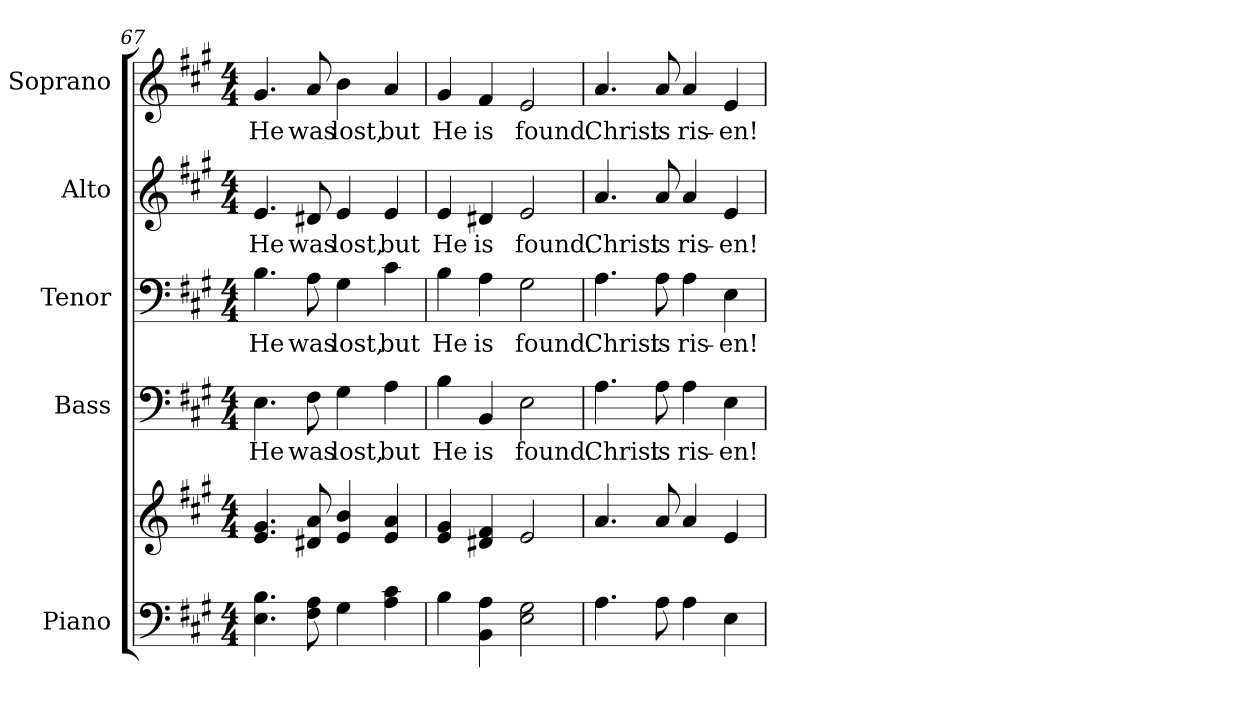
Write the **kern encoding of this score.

**kern	**kern	**kern	**text	**kern	**text	**kern	**text	**kern	**text
*part5	*part5	*part4	*part4	*part3	*part3	*part2	*part2	*part1	*part1
*staff6	*staff5	*staff4	*staff4	*staff3	*staff3	*staff2	*staff2	*staff1	*staff1
*I"Piano	*	*I"Bass	*	*I"Tenor	*	*I"Alto	*	*I"Soprano	*
*I'Pno.	*	*I'B.	*	*I'T.	*	*I'A.	*	*I'S.	*
*clefF4	*clefG2	*clefF4	*	*clefF4	*	*clefG2	*	*clefG2	*
*k[f#c#g#]	*k[f#c#g#]	*k[f#c#g#]	*	*k[f#c#g#]	*	*k[f#c#g#]	*	*k[f#c#g#]	*
*A:	*A:	*A:	*	*A:	*	*A:	*	*A:	*
*M4/4	*M4/4	*M4/4	*	*M4/4	*	*M4/4	*	*M4/4	*
=67	=67	=67	=67	=67	=67	=67	=67	=67	=67
!	!	!	!LO:LY:b:color=#000000	!	!	!	!	!	!
!	!	!	!	!	!LO:LY:b:color=#000000	!	!	!	!
!	!	!	!	!	!	!	!LO:LY:b:color=#000000	!	!
!	!	!	!	!	!	!	!	!	!LO:LY:b:color=#000000
4.Ei\ 4.Bi	4.ei/ 4.g#i	4.Ei\	He	4.Bi\	He	4.ei/	He	4.g#i/	He
!	!	!	!LO:LY:b:color=#000000	!	!	!	!	!	!
!	!	!	!	!	!LO:LY:b:color=#000000	!	!	!	!
!	!	!	!	!	!	!	!LO:LY:b:color=#000000	!	!
!	!	!	!	!	!	!	!	!	!LO:LY:b:color=#000000
8F#i\ 8Ai	8d#Xi/ 8ai	8F#i\	was	8Ai\	was	8d#Xi/	was	8ai/	was
!	!	!	!LO:LY:b:color=#000000	!	!	!	!	!	!
!	!	!	!	!	!LO:LY:b:color=#000000	!	!	!	!
!	!	!	!	!	!	!	!LO:LY:b:color=#000000	!	!
!	!	!	!	!	!	!	!	!	!LO:LY:b:color=#000000
4G#i\	4ei/ 4bi	4G#i\	lost,	4G#i\	lost,	4ei/	lost,	4bi\	lost,
!	!	!	!LO:LY:b:color=#000000	!	!	!	!	!	!
!	!	!	!	!	!LO:LY:b:color=#000000	!	!	!	!
!	!	!	!	!	!	!	!LO:LY:b:color=#000000	!	!
!	!	!	!	!	!	!	!	!	!LO:LY:b:color=#000000
4Ai\ 4c#i	4ei/ 4ai	4Ai\	but	4c#i\	but	4ei/	but	4ai/	but
!!LO:PB:g=z
=68	=68	=68	=68	=68	=68	=68	=68	=68	=68
!	!	!	!LO:LY:b:color=#000000	!	!	!	!	!	!
!	!	!	!	!	!LO:LY:b:color=#000000	!	!	!	!
!	!	!	!	!	!	!	!LO:LY:b:color=#000000	!	!
!	!	!	!	!	!	!	!	!	!LO:LY:b:color=#000000
4Bi\	4ei/ 4g#i	4Bi\	He	4Bi\	He	4ei/	He	4g#i/	He
!	!	!	!LO:LY:b:color=#000000	!	!	!	!	!	!
!	!	!	!	!	!LO:LY:b:color=#000000	!	!	!	!
!	!	!	!	!	!	!	!LO:LY:b:color=#000000	!	!
!	!	!	!	!	!	!	!	!	!LO:LY:b:color=#000000
4BBi\ 4Ai	4d#Xi/ 4f#i	4BBi/	is	4Ai\	is	4d#Xi/	is	4f#i/	is
!	!	!	!LO:LY:b:color=#000000	!	!	!	!	!	!
!	!	!	!	!	!LO:LY:b:color=#000000	!	!	!	!
!	!	!	!	!	!	!	!LO:LY:b:color=#000000	!	!
!	!	!	!	!	!	!	!	!	!LO:LY:b:color=#000000
2Ei\ 2G#i	2ei/	2Ei\	found.	2G#i\	found.	2ei/	found.	2ei/	found.
=69	=69	=69	=69	=69	=69	=69	=69	=69	=69
!	!	!	!LO:LY:b:color=#000000	!	!	!	!	!	!
!	!	!	!	!	!LO:LY:b:color=#000000	!	!	!	!
!	!	!	!	!	!	!	!LO:LY:b:color=#000000	!	!
!	!	!	!	!	!	!	!	!	!LO:LY:b:color=#000000
4.Ai\	4.ai/	4.Ai\	Christ	4.Ai\	Christ	4.ai/	Christ	4.ai/	Christ
!	!	!	!LO:LY:b:color=#000000	!	!	!	!	!	!
!	!	!	!	!	!LO:LY:b:color=#000000	!	!	!	!
!	!	!	!	!	!	!	!LO:LY:b:color=#000000	!	!
!	!	!	!	!	!	!	!	!	!LO:LY:b:color=#000000
8Ai\	8ai/	8Ai\	is	8Ai\	is	8ai/	is	8ai/	is
!	!	!	!LO:LY:b:color=#000000	!	!	!	!	!	!
!	!	!	!	!	!LO:LY:b:color=#000000	!	!	!	!
!	!	!	!	!	!	!	!LO:LY:b:color=#000000	!	!
!	!	!	!	!	!	!	!	!	!LO:LY:b:color=#000000
4Ai\	4ai/	4Ai\	ris-	4Ai\	ris-	4ai/	ris-	4ai/	ris-
!	!	!	!LO:LY:b:color=#000000	!	!	!	!	!	!
!	!	!	!	!	!LO:LY:b:color=#000000	!	!	!	!
!	!	!	!	!	!	!	!LO:LY:b:color=#000000	!	!
!	!	!	!	!	!	!	!	!	!LO:LY:b:color=#000000
4Ei\	4ei/	4Ei\	-en!	4Ei\	-en!	4ei/	-en!	4ei/	-en!
=	=	=	=	=	=	=	=	=	=
*-	*-	*-	*-	*-	*-	*-	*-	*-	*-
